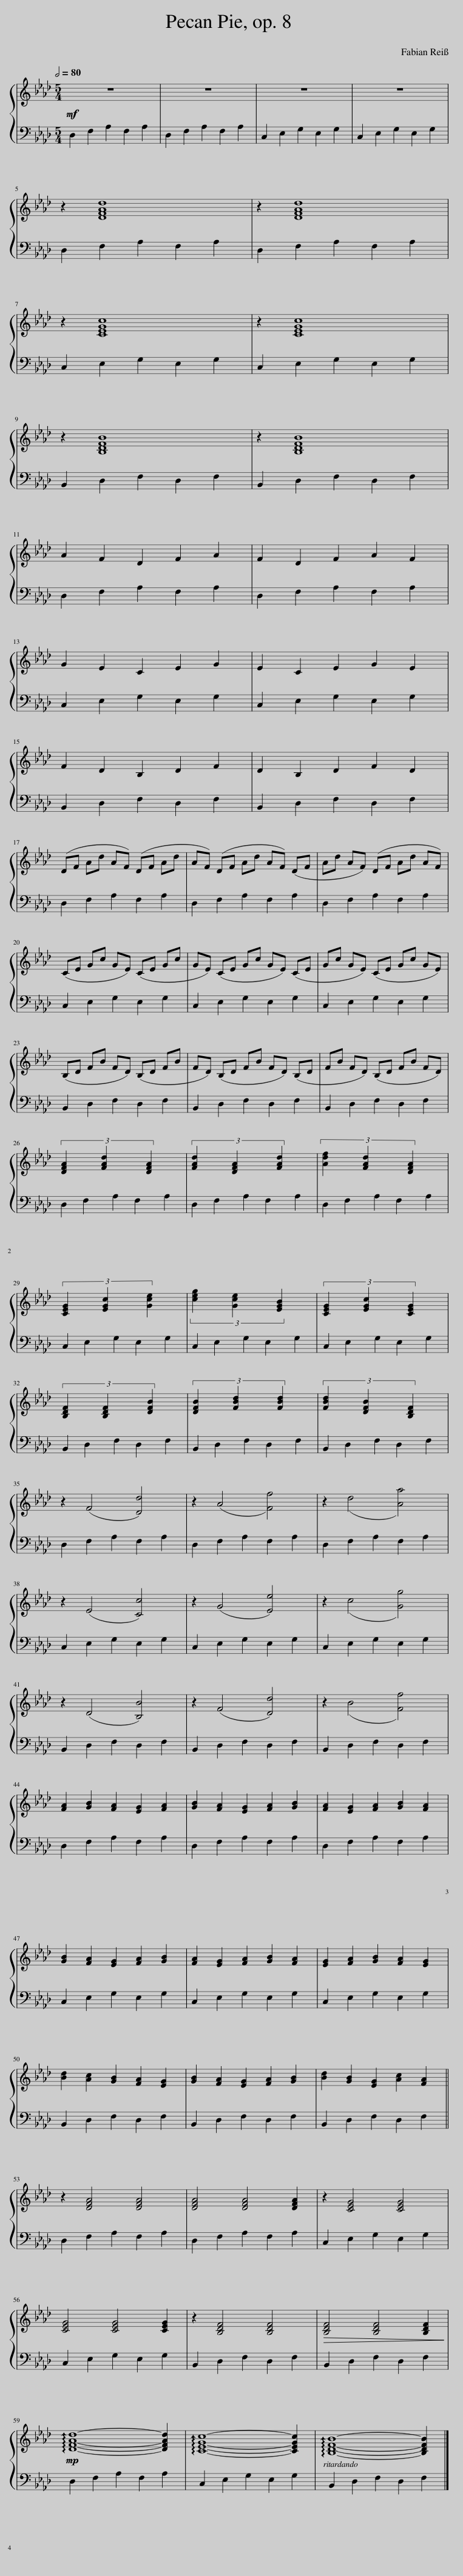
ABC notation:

X:1
%%score { 1 | 2 }
L:1/8
Q:1/2=80
M:5/4
I:linebreak $
K:Ab
V:1 treble
V:2 bass
V:1
!mf! z10 | z10 | z10 | z10 |$ z2 [DFAd]8 | %5
 z2 [DFAd]8 |$ z2 [CEGc]8 | z2 [CEGc]8 |$ z2 [B,DFB]8 | z2 [B,DFB]8 |$ %10
 A2 F2 D2 F2 A2 | F2 D2 F2 A2 F2 |$ G2 E2 C2 E2 G2 | E2 C2 E2 G2 E2 |$ F2 D2 B,2 D2 F2 | %15
 D2 B,2 D2 F2 D2 |$ (DF Ad AF) (DF Ad | AF) (DF Ad AF) (DF | Ad AF) (DF Ad AF) |$ (CE Gc GE) (CE Gc | %20
 GE) (CE Gc GE) (CE | Gc GE) (CE Gc GE) |$ (B,D FB FD) (B,D FB | FD) (B,D FB FD) (B,D | FB FD) (B,D FB FD) |$ %25
 (3:5:3[DFA]2 [FAd]2 [DFA]2 | (3:5:3[FAd]2 [DFA]2 [FAd]2 | (3:5:3[Adf]2 [FAd]2 [DFA]2 |$ (3:5:3[CEG]2 [EGc]2 [Gce]2 | (3:5:3[ceg]2 [Gce]2 [EGB]2 | %30
 (3:5:3[CEG]2 [EGc]2 [CEG]2 |$ (3:5:3[B,DF]2 [B,DF]2 [DFB]2 | (3:5:3[DFB]2 [FBd]2 [FBd]2 | (3:5:3[FBd]2 [DFB]2 [B,DF]2 |$ z2 (F4 [Dd]4) | %35
 z2 (A4 [Ff]4) | z2 (d4 [Aa]4) |$ z2 (E4 [Cc]4) | z2 (G4 [Ee]4) | z2 (c4 [Gg]4) |$ %40
 z2 (D4 [B,B]4) | z2 (F4 [Dd]4) | z2 (B4 [Ff]4) |$ [FA]2 [GB]2 [FA]2 [EG]2 [FA]2 | [GB]2 [FA]2 [EG]2 [FA]2 [GB]2 | %45
 [FA]2 [EG]2 [FA]2 [GB]2 [FA]2 |$ [GB]2 [FA]2 [EG]2 [FA]2 [GB]2 | [FA]2 [EG]2 [FA]2 [GB]2 [FA]2 | [EG]2 [FA]2 [GB]2 [FA]2 [EG]2 |$ [Bd]2 [Ac]2 [GB]2 [FA]2 [EG]2 | %50
 [GB]2 [FA]2 [EG]2 [FA]2 [GB]2 | [Bd]2 [GB]2 [EG]2 [Ac]2 [FA]2 ||$ z2 [DFA]4 [DFA]4 | [DFA]4 [DFA]4 [DFA]2 | z2 [CEG]4 [CEG]4 |$ %55
 [CEG]4 [CEG]4 [CEG]2 | z2 [B,DF]4 [B,DF]4 | [B,DF]4 [B,DF]4 [B,DF]2 |$!mp! !arpeggio![DFAd]8- [DFAd]2 | !arpeggio![CEGc]8- [CEGc]2 | %60
[Q:1/4=140] !arpeggio![B,DFB]8-[Q:1/4=100] [B,DFB]2[Q:1/4=130][Q:1/4=120][Q:1/4=110] |] %61
V:2
 D,2 F,2 A,2 F,2 A,2 | D,2 F,2 A,2 F,2 A,2 | C,2 E,2 G,2 E,2 G,2 | C,2 E,2 G,2 E,2 G,2 |$ D,2 F,2 A,2 F,2 A,2 | %5
 D,2 F,2 A,2 F,2 A,2 |$ C,2 E,2 G,2 E,2 G,2 | C,2 E,2 G,2 E,2 G,2 |$ B,,2 D,2 F,2 D,2 F,2 | B,,2 D,2 F,2 D,2 F,2 |$ %10
 D,2 F,2 A,2 F,2 A,2 | D,2 F,2 A,2 F,2 A,2 |$ C,2 E,2 G,2 E,2 G,2 | C,2 E,2 G,2 E,2 G,2 |$ B,,2 D,2 F,2 D,2 F,2 | %15
 B,,2 D,2 F,2 D,2 F,2 |$ D,2 F,2 A,2 F,2 A,2 | D,2 F,2 A,2 F,2 A,2 | D,2 F,2 A,2 F,2 A,2 |$ C,2 E,2 G,2 E,2 G,2 | %20
 C,2 E,2 G,2 E,2 G,2 | C,2 E,2 G,2 E,2 G,2 |$ B,,2 D,2 F,2 D,2 F,2 | B,,2 D,2 F,2 D,2 F,2 | B,,2 D,2 F,2 D,2 F,2 |$ %25
 D,2 F,2 A,2 F,2 A,2 | D,2 F,2 A,2 F,2 A,2 | D,2 F,2 A,2 F,2 A,2 |$ C,2 E,2 G,2 E,2 G,2 | C,2 E,2 G,2 E,2 G,2 | %30
 C,2 E,2 G,2 E,2 G,2 |$ B,,2 D,2 F,2 D,2 F,2 | B,,2 D,2 F,2 D,2 F,2 | B,,2 D,2 F,2 D,2 F,2 |$ D,2 F,2 A,2 F,2 A,2 | %35
 D,2 F,2 A,2 F,2 A,2 | D,2 F,2 A,2 F,2 A,2 |$ C,2 E,2 G,2 E,2 G,2 | C,2 E,2 G,2 E,2 G,2 | C,2 E,2 G,2 E,2 G,2 |$ %40
 B,,2 D,2 F,2 D,2 F,2 | B,,2 D,2 F,2 D,2 F,2 | B,,2 D,2 F,2 D,2 F,2 |$ D,2 F,2 A,2 F,2 A,2 | D,2 F,2 A,2 F,2 A,2 | %45
 D,2 F,2 A,2 F,2 A,2 |$ C,2 E,2 G,2 E,2 G,2 | C,2 E,2 G,2 E,2 G,2 | C,2 E,2 G,2 E,2 G,2 |$ B,,2 D,2 F,2 D,2 F,2 | %50
 B,,2 D,2 F,2 D,2 F,2 | B,,2 D,2 F,2 D,2 F,2 ||$ D,2 F,2 A,2 F,2 A,2 | D,2 F,2 A,2 F,2 A,2 | C,2 E,2 G,2 E,2 G,2 |$ %55
 C,2 E,2 G,2 E,2 G,2 | B,,2 D,2 F,2 D,2 F,2 |!>(! B,,2 D,2 F,2 D,2 F,2!>)! |$ D,2 F,2 A,2 F,2 A,2 | C,2 E,2 G,2 E,2 G,2 | %60
 B,,2 D,2 F,2 D,2 F,2 |] %61
